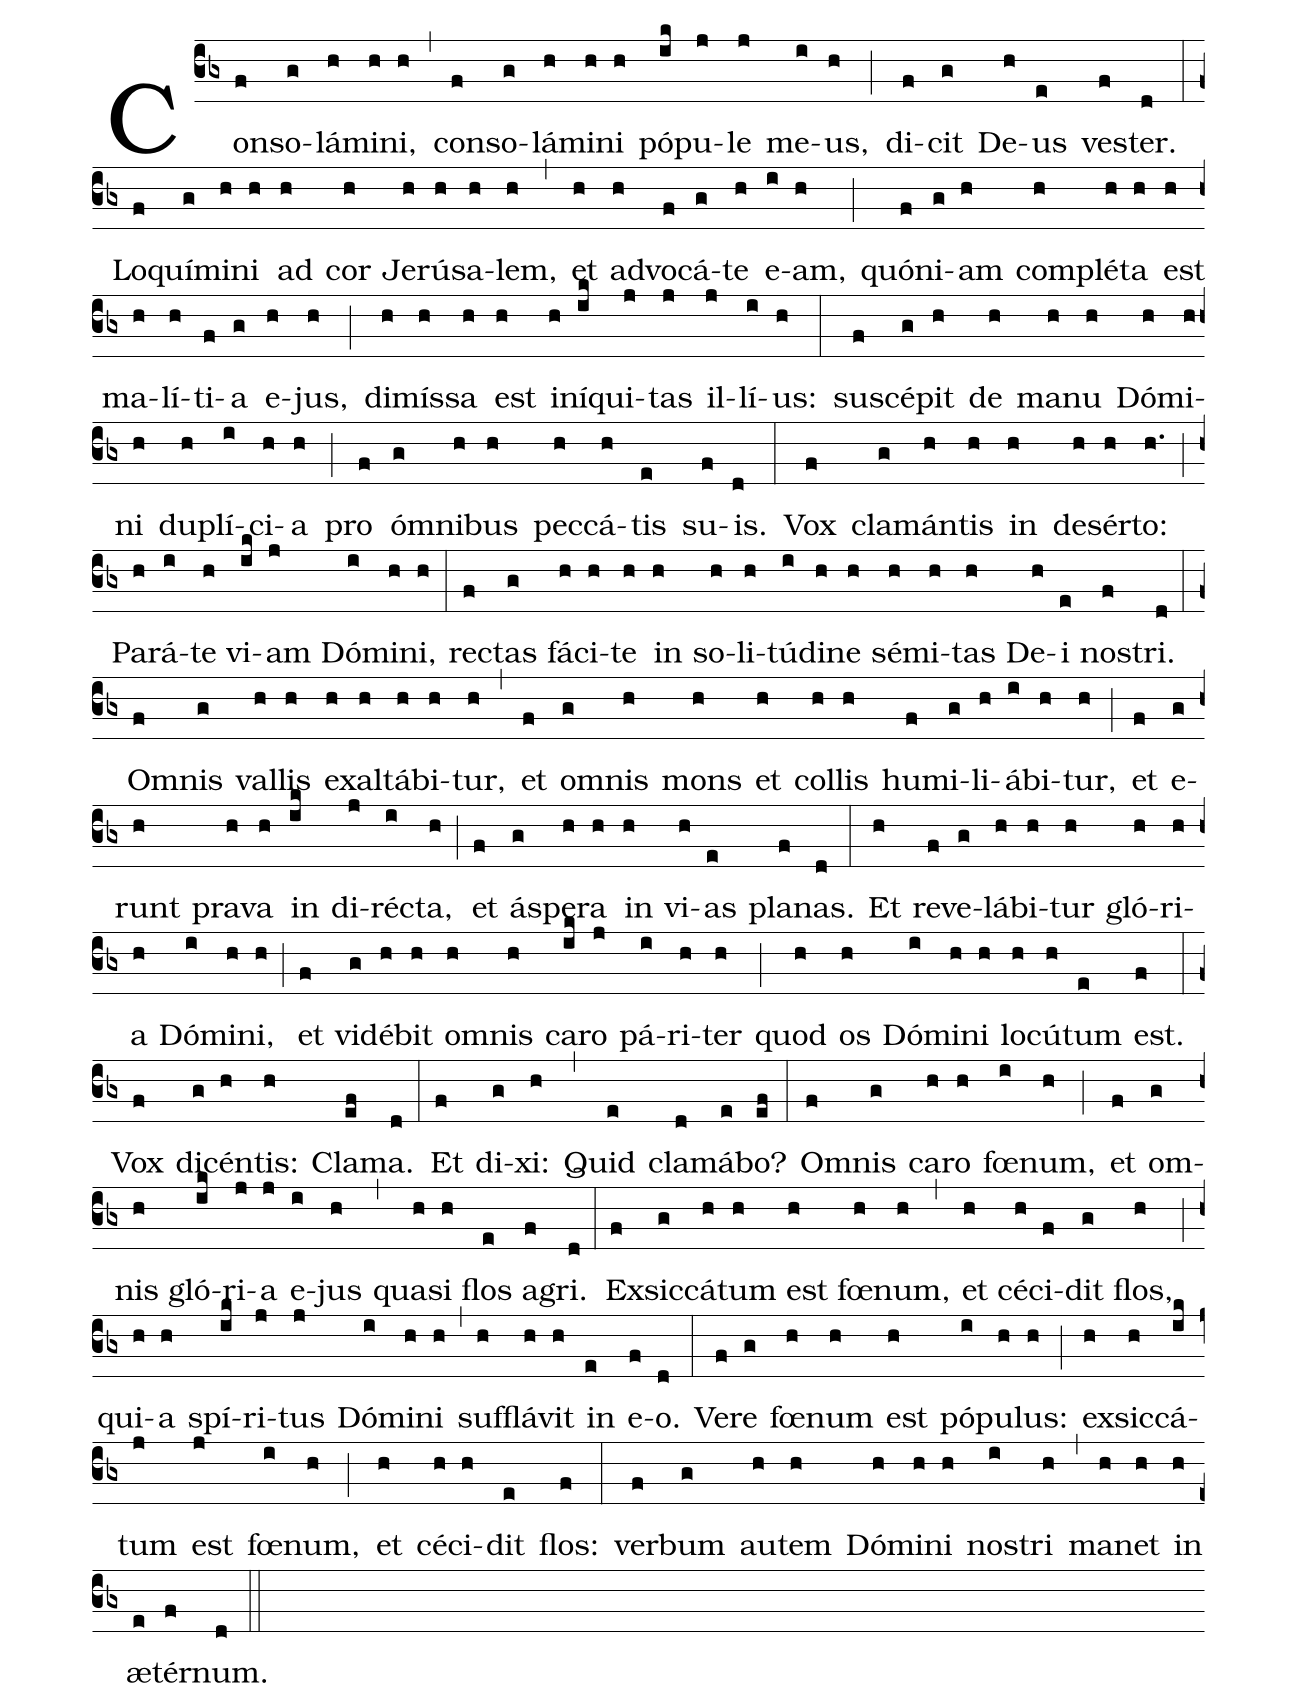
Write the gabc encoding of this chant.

%%
(cb3)
Con(f)so(g)lá(h)mi(h)ni,(h) (,)
con(f)so(g)lá(h)mi(h)ni(h) pó(ik)pu(j)le(j) me(i)us,(h) (;)
di(f)cit(g) De(h)us(e) ves(f)ter.(d) (:)
Lo(f)quí(g)mi(h)ni(h) ad(h) cor(h) Je(h)rú(h)sa(h)lem,(h) (,)
et(h) ad(h)vo(f)cá(g)te(h) e(i)am,(h) (;)
quón(f)i(g)am(h) com(h)plé(h)ta(h) est(h) ma(h)lí(h)ti(f)a(g) e(h)jus,(h) (;)
di(h)mís(h)sa(h) est(h) in(h)í(ik)qui(j)tas(j) il(j)lí(i)us:(h) (:)
su(f)scé(g)pit(h) de(h) ma(h)nu(h) Dó(h)mi(h)ni(h) du(h)plí(i)ci(h)a(h) (;)
pro(f) óm(g)ni(h)bus(h) pec(h)cá(h)tis(e) su(f)is.(d) (:)
Vox(f) cla(g)mán(h)tis(h) in(h) de(h)sér(h)to:(h.) (;)
Pa(h)rá(i)te(h) vi(ik)am(j) Dó(i)mi(h)ni,(h) (:)
rec(f)tas(g) fá(h)ci(h)te(h) in(h) so(h)li(h)tú(i)di(h)ne(h) sé(h)mi(h)tas(h) De(h)i(e) nos(f)tri.(d) (:Z)
Om(f)nis(g) val(h)lis(h) ex(h)al(h)tá(h)bi(h)tur,(h) (,)
et(f) om(g)nis(h) mons(h) et(h) col(h)lis(h) hu(f)mi(g)li(h)á(i)bi(h)tur,(h) (;)
et(f) e(g)runt(h) pra(h)va(h) in(ik) di(j)réc(i)ta,(h) (;)
et(f) ás(g)pe(h)ra(h) in(h) vi(h)as(e) pla(f)nas.(d) (:)
Et(h) re(f)ve(g)lá(h)bi(h)tur(h) gló(h)ri(h)a(h) Dó(i)mi(h)ni,(h) (;)
et(f) vi(g)dé(h)bit(h) om(h)nis(h) ca(ik)ro(j) pá(i)ri(h)ter(h) (;)
quod(h) os(h) Dó(i)mi(h)ni(h) lo(h)cú(h)tum(e) est.(f) (:)
Vox(f) di(g)cén(h)tis:(h) Cla(ef)ma.(d) (:)
Et(f) di(g)xi:(h) (,)
Quid(e) cla(d)má(e)bo?(ef) (:)
Om(f)nis(g) ca(h)ro(h) fœ(i)num,(h) (;)
et(f) om(g)nis(h) gló(ik)ri(j)a(j) e(i)jus(h) (,)
qua(h)si(h) flos(e) a(f)gri.(d) (:)
Ex(f)sic(g)cá(h)tum(h) est(h) fœ(h)num,(h) (,)
et(h) cé(h)ci(f)dit(g) flos,(h) (;)
qui(h)a(h) spí(ik)ri(j)tus(j) Dó(i)mi(h)ni(h) (,)
suf(h)flá(h)vit(h) in(e) e(f)o.(d) (:)
Ve(f)re(g) fœ(h)num(h) est(h) pó(i)pu(h)lus:(h) (;)
ex(h)sic(h)cá(ik)tum(j) est(j) fœ(i)num,(h) (;)
et(h) cé(h)ci(h)dit(e) flos:(f) (:)
ver(f)bum(g) au(h)tem(h) Dó(h)mi(h)ni(h) nos(i)tri(h) (,)
ma(h)net(h) in(h) æ(e)tér(f)num.(d) (::)
